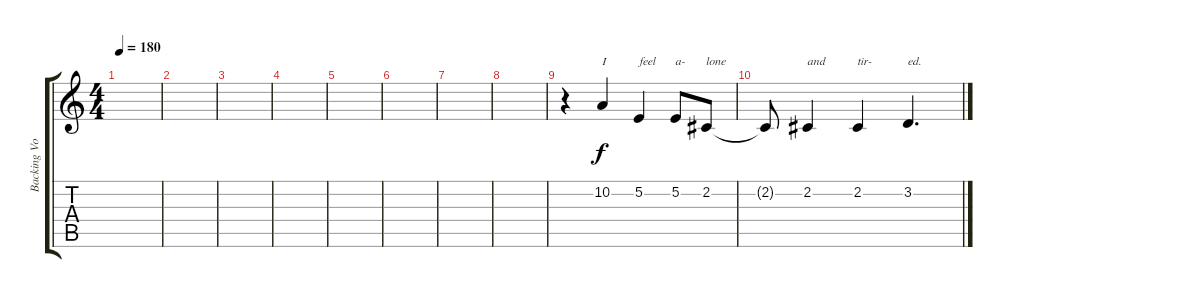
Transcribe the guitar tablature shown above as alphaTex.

\track ("Backing Vocals" "Backing Vo") {instrument lead6voice}
\staff {score tabs}
\tuning (E4 B3 G3 D3 A2 E2) {hide}
\ts (4 4)
\tempo 180
\clef g2
\ks c
|
|
|
|
|
|
|
|
r.4 10.2.4{txt "I"} 5.2.4{txt "feel"} 5.2.8{txt "a-"} 2.2.8{txt "lone"} |
2.2{t}.8 2.2.4{txt "and"} 2.2.4{txt "tir-"} 3.2.4{d txt "ed."}
